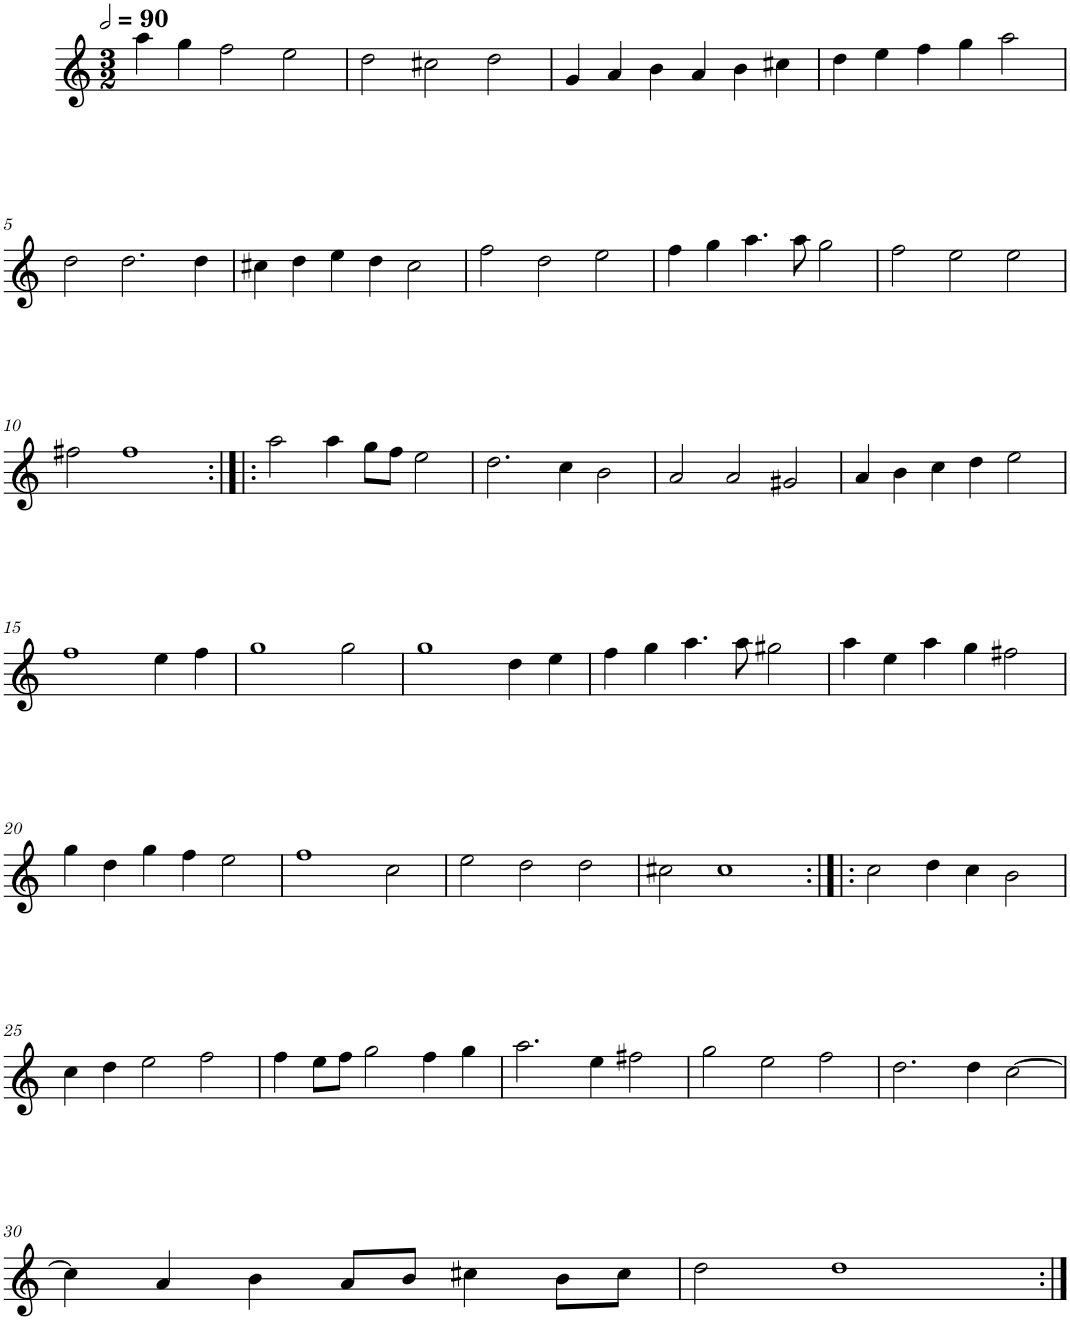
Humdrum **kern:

**kern
*part1
*staff1
*I"Quatre parties
*clefG2
*k[]
*M3/2
*MM180
=1
4aa\
4gg\
2ff\
2ee\
=2
2dd\
2cc#X\
2dd\
=3
4g/
4a/
4b\
4a/
4b\
4cc#X\
=4
4dd\
4ee\
4ff\
4gg\
2aa\
!!LO:LB:g=z
=5
2dd\
2.dd\
4dd\
=6
4cc#X\
4dd\
4ee\
4dd\
2cc#\
=7
2ff\
2dd\
2ee\
=8
4ff\
4gg\
4.aa\
8aa\
2gg\
=9
2ff\
2ee\
2ee\
!!LO:LB:g=z
=10
2ff#X\
1ff#
=11:|!|:
2aa\
4aa\
8gg\L
8ff\J
2ee\
=12
2.dd\
4cc\
2b\
=13
2a/
2a/
2g#X/
=14
4a/
4b\
4cc\
4dd\
2ee\
!!LO:LB:g=z
=15
1ff
4ee\
4ff\
=16
1gg
2gg\
=17
1gg
4dd\
4ee\
=18
4ff\
4gg\
4.aa\
8aa\
2gg#X\
=19
4aa\
4ee\
4aa\
4gg\
2ff#X\
!!LO:LB:g=z
=20
4gg\
4dd\
4gg\
4ff\
2ee\
=21
1ff
2cc\
=22
2ee\
2dd\
2dd\
=23
2cc#X\
1cc#
=24:|!|:
2cc\
4dd\
4cc\
2b\
!!LO:LB:g=z
=25
4cc\
4dd\
2ee\
2ff\
=26
4ff\
8ee\L
8ff\J
2gg\
4ff\
4gg\
=27
2.aa\
4ee\
2ff#X\
=28
2gg\
2ee\
2ff\
=29
2.dd\
4dd\
[2cc\
!!LO:LB:g=z
=30
4cc\]
4a/
4b\
8a/L
8b/J
4cc#X\
8b\L
8cc#\J
=31
2dd\
1dd
=:|!
*-
